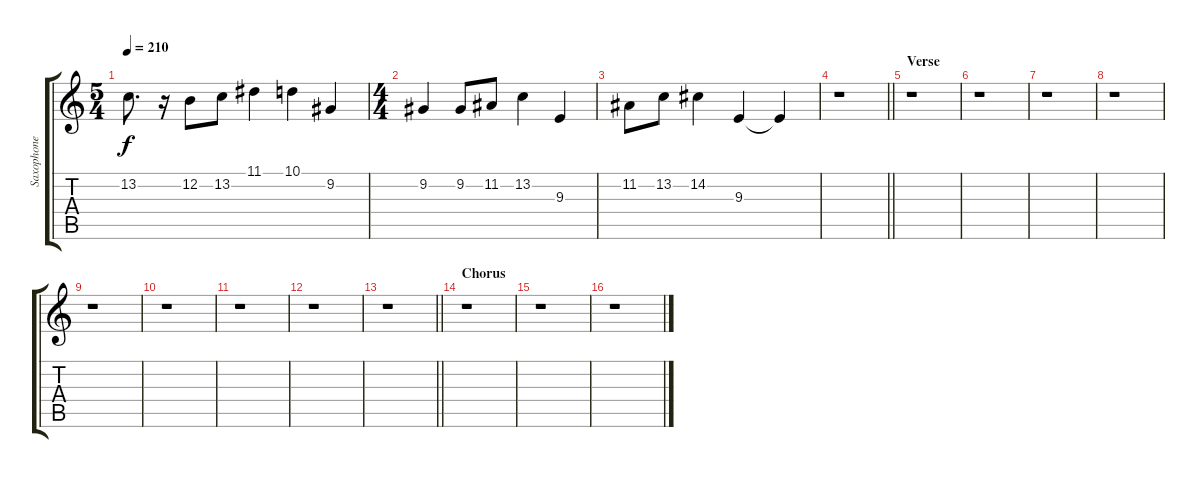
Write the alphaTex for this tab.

\track ("Saxophone" "Saxophone") {instrument altosax}
\staff {score tabs}
\tuning (E4 B3 G3 D3 A2 E2) {hide}
\ts (5 4)
\tempo 210
\clef g2
\ks c
13.2.8{d dy f} r.16 12.2.8 13.2.8 11.1.4 10.1.4 9.2.4 |
\ts (4 4)
9.2.4 9.2.8 11.2.8 13.2.4 9.3.4 |
11.2.8 13.2.8 14.2.4 9.3.4 9.3{t}.4 |
\barLineRight lightlight
r.1 |
\section ("" "Verse")
r.1 |
r.1 |
r.1 |
r.1 |
r.1 |
r.1 |
r.1 |
r.1 |
\barLineRight lightlight
r.1 |
\section ("" "Chorus")
r.1 |
r.1 |
r.1
